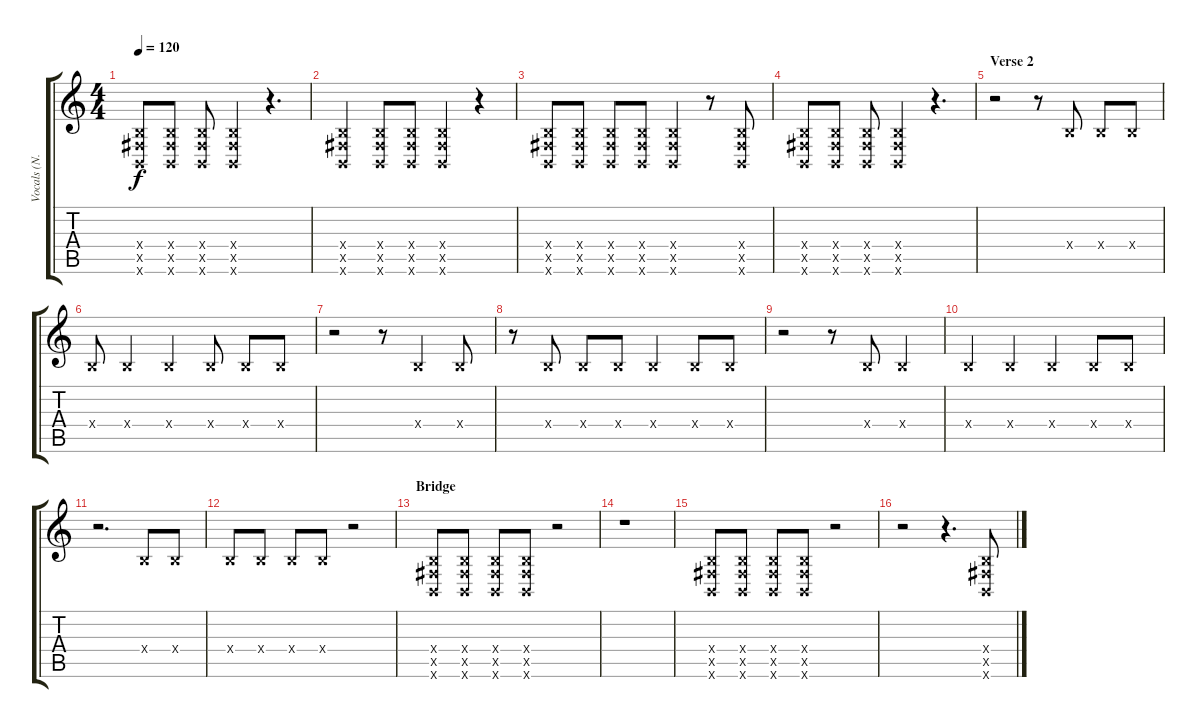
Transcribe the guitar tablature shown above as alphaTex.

\track ("Vocals (ame)" "Vocals (N.") {instrument fretlessbass}
\staff {score tabs}
\tuning (Db4 Ab3 E3 B2 Gb2 B1) {hide}
\ts (4 4)
\tempo 120
\clef g2
\ks c
(0.4{x} 0.5{x} 0.6{x}).8{dy f} (0.4{x} 0.5{x} 0.6{x}).8 (0.4{x} 0.5{x} 0.6{x}).8 (0.4{x} 0.5{x} 0.6{x}).4 r.4{d} |
(0.4{x} 0.5{x} 0.6{x}).4 (0.4{x} 0.5{x} 0.6{x}).8 (0.4{x} 0.5{x} 0.6{x}).8 (0.4{x} 0.5{x} 0.6{x}).4 r.4 |
(0.4{x} 0.5{x} 0.6{x}).8 (0.4{x} 0.5{x} 0.6{x}).8 (0.4{x} 0.5{x} 0.6{x}).8 (0.4{x} 0.5{x} 0.6{x}).8 (0.4{x} 0.5{x} 0.6{x}).4 r.8 (0.4{x} 0.5{x} 0.6{x}).8 |
(0.4{x} 0.5{x} 0.6{x}).8 (0.4{x} 0.5{x} 0.6{x}).8 (0.4{x} 0.5{x} 0.6{x}).8 (0.4{x} 0.5{x} 0.6{x}).4 r.4{d} |
\section ("" "Verse 2")
r.2 r.8 0.4{x}.8 0.4{x}.8 0.4{x}.8 |
0.4{x}.8 0.4{x}.4 0.4{x}.4 0.4{x}.8 0.4{x}.8 0.4{x}.8 |
r.2 r.8 0.4{x}.4 0.4{x}.8 |
r.8 0.4{x}.8 0.4{x}.8 0.4{x}.8 0.4{x}.4 0.4{x}.8 0.4{x}.8 |
r.2 r.8 0.4{x}.8 0.4{x}.4 |
0.4{x}.4 0.4{x}.4 0.4{x}.4 0.4{x}.8 0.4{x}.8 |
r.2{d} 0.4{x}.8 0.4{x}.8 |
0.4{x}.8 0.4{x}.8 0.4{x}.8 0.4{x}.8 r.2 |
\section ("" "Bridge")
(0.4{x} 0.5{x} 0.6{x}).8 (0.4{x} 0.5{x} 0.6{x}).8 (0.4{x} 0.5{x} 0.6{x}).8 (0.4{x} 0.5{x} 0.6{x}).8 r.2 |
r.1 |
(0.4{x} 0.5{x} 0.6{x}).8 (0.4{x} 0.5{x} 0.6{x}).8 (0.4{x} 0.5{x} 0.6{x}).8 (0.4{x} 0.5{x} 0.6{x}).8 r.2 |
r.2 r.4{d} (0.4{x} 0.5{x} 0.6{x}).8{instrument taikodrum}
